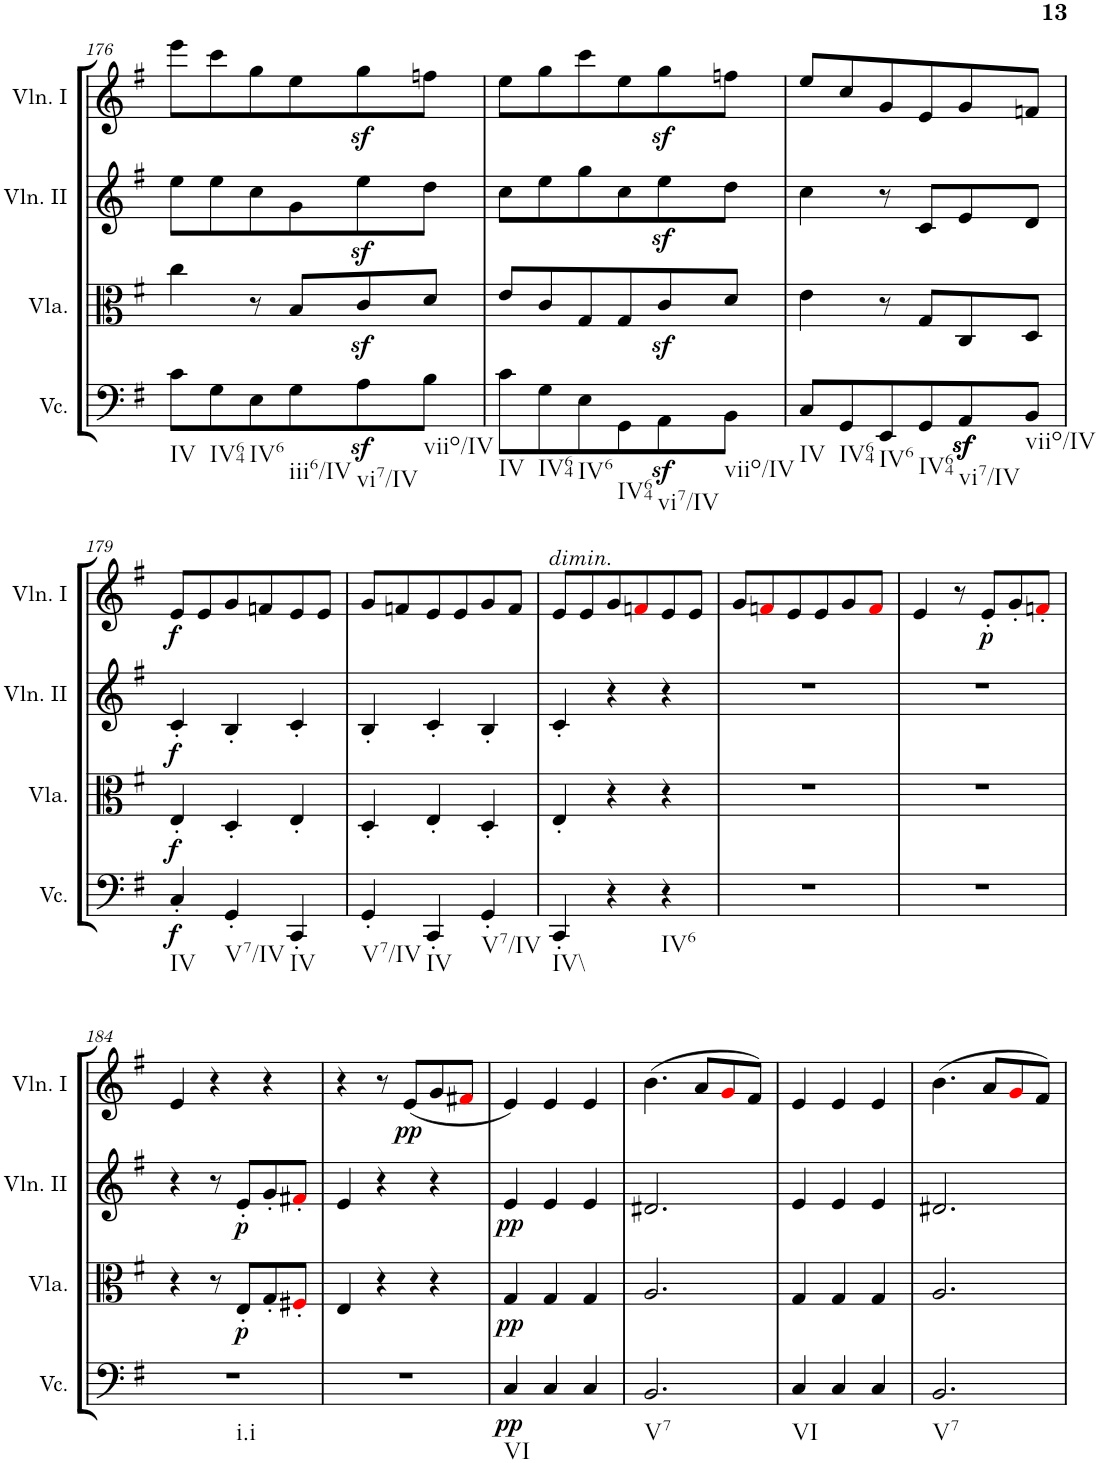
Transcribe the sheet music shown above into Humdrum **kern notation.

**kern	**dynam	**kern	**dynam	**kern	**dynam	**kern	**dynam
*part4	*part4	*part3	*part3	*part2	*part2	*part1	*part1
*staff4	*staff4	*staff3	*staff3	*staff2	*staff2	*staff1	*staff1
*I"Violoncello	*	*I"Viola	*	*I"Violino II	*	*I"Violino I	*
*I'Vc.	*	*I'Vla.	*	*I'Vln. II	*	*I'Vln. I	*
!!LO:PB:g=z
*clefF4	*	*clefC3	*	*clefG2	*	*clefG2	*
*k[f#]	*	*k[f#]	*	*k[f#]	*	*k[f#]	*
*M3/4	*	*M3/4	*	*M3/4	*	*M3/4	*
=176	=176	=176	=176	=176	=176	=176	=176
!LO:TX:b:t=IV	!	!	!	!	!	!	!
8c\L	.	4cc\	.	8ee\L	.	8eee\L	.
!LO:TX:b:t=IV64	!	!	!	!	!	!	!
8G\	.	.	.	8ee\	.	8ccc\	.
!LO:TX:b:t=IV6	!	!	!	!	!	!	!
8E\	.	8r	.	8cc\	.	8gg\	.
!LO:TX:b:t=iii6/IV	!	!	!	!	!	!	!
8G\	.	8B/L	.	8g\	.	8ee\	.
!LO:TX:b:t=vi7/IV	!	!	!	!	!	!	!
8Az<\	.	8cz</	.	8eez<\	.	8ggz<\	.
!LO:TX:b:t=viio/IV	!	!	!	!	!	!	!
8B\J	.	8d/J	.	8dd\J	.	8ffn\J	.
=177	=177	=177	=177	=177	=177	=177	=177
!LO:TX:b:t=IV	!	!	!	!	!	!	!
8c\L	.	8e/L	.	8cc\L	.	8ee\L	.
!LO:TX:b:t=IV64	!	!	!	!	!	!	!
8G\	.	8c/	.	8ee\	.	8gg\	.
!LO:TX:b:t=IV6	!	!	!	!	!	!	!
8E\	.	8G/	.	8gg\	.	8ccc\	.
!LO:TX:b:t=IV64	!	!	!	!	!	!	!
8GG\	.	8G/	.	8cc\	.	8ee\	.
!LO:TX:b:t=vi7/IV	!	!	!	!	!	!	!
8AAz<\	.	8cz</	.	8eez<\	.	8ggz<\	.
!LO:TX:b:t=viio/IV	!	!	!	!	!	!	!
8BB\J	.	8d/J	.	8dd\J	.	8ffn\J	.
=178	=178	=178	=178	=178	=178	=178	=178
!LO:TX:b:t=IV	!	!	!	!	!	!	!
8C/L	.	4e\	.	4cc\	.	8ee/L	.
!LO:TX:b:t=IV64	!	!	!	!	!	!	!
8GG/	.	.	.	.	.	8cc/	.
!LO:TX:b:t=IV6	!	!	!	!	!	!	!
8EE/	.	8r	.	8r	.	8g/	.
!LO:TX:b:t=IV64	!	!	!	!	!	!	!
8GG/	.	8G/L	.	8c/L	.	8e/	.
!LO:TX:b:t=vi7/IV	!	!	!	!	!	!	!
8AAz</	.	8C/	.	8e/	.	8g/	.
!LO:TX:b:t=viio/IV	!	!	!	!	!	!	!
8BB/J	.	8D/J	.	8d/J	.	8fn/J	.
!!LO:LB:g=z
=179	=179	=179	=179	=179	=179	=179	=179
!LO:TX:b:t=IV	!	!	!	!	!	!	!
!	!LO:DY:b	!	!LO:DY:b	!	!LO:DY:b	!	!LO:DY:b
4C'/	f	4E'/	f	4c'/	f	8e/L	f
.	.	.	.	.	.	8e/	.
!LO:TX:b:t=V7/IV	!	!	!	!	!	!	!
4GG'/	.	4D'/	.	4B'/	.	8g/	.
.	.	.	.	.	.	8fn/	.
!LO:TX:b:t=IV	!	!	!	!	!	!	!
4CC'/	.	4E'/	.	4c'/	.	8e/	.
.	.	.	.	.	.	8e/J	.
=180	=180	=180	=180	=180	=180	=180	=180
!LO:TX:b:t=V7/IV	!	!	!	!	!	!	!
4GG'/	.	4D'/	.	4B'/	.	8g/L	.
.	.	.	.	.	.	8fn/	.
!LO:TX:b:t=IV	!	!	!	!	!	!	!
4CC'/	.	4E'/	.	4c'/	.	8e/	.
.	.	.	.	.	.	8e/	.
!LO:TX:b:t=V7/IV	!	!	!	!	!	!	!
4GG'/	.	4D'/	.	4B'/	.	8g/	.
.	.	.	.	.	.	8f/J	.
=181	=181	=181	=181	=181	=181	=181	=181
!LO:TX:b:t=IV\\	!	!	!	!	!	!	!
4CC'/	.	4E'/	.	4c'/	.	8e/L	.
!	!	!	!	!	!	!LO:TX:a:i:t=dimin.	!
.	.	.	.	.	.	8e/	.
4r	.	4r	.	4r	.	8g/	.
.	.	.	.	.	.	8fni/	.
!LO:TX:b:t=IV6	!	!	!	!	!	!	!
4r	.	4r	.	4r	.	8e/	.
.	.	.	.	.	.	8e/J	.
=182	=182	=182	=182	=182	=182	=182	=182
2.r	.	2.r	.	2.r	.	8g/L	.
.	.	.	.	.	.	8fni/	.
.	.	.	.	.	.	8e/	.
.	.	.	.	.	.	8e/	.
.	.	.	.	.	.	8g/	.
.	.	.	.	.	.	8fi/J	.
=183	=183	=183	=183	=183	=183	=183	=183
2.r	.	2.r	.	2.r	.	4e/	.
.	.	.	.	.	.	8r	.
!	!	!	!	!	!	!	!LO:DY:b
.	.	.	.	.	.	8e'/L	p
.	.	.	.	.	.	8g'/	.
.	.	.	.	.	.	8fn'i/J	.
!!LO:LB:g=z
=184	=184	=184	=184	=184	=184	=184	=184
!LO:TX:b:t=i.i	!	!	!	!	!	!	!
2.r	.	4r	.	4r	.	4e/	.
.	.	8r	.	8r	.	4r	.
!	!	!	!LO:DY:b	!	!LO:DY:b	!	!
.	.	8E'/L	p	8e'/L	p	.	.
.	.	8G'/	.	8g'/	.	4r	.
.	.	8F#X'i/J	.	8f#X'i/J	.	.	.
=185	=185	=185	=185	=185	=185	=185	=185
2.r	.	4E/	.	4e/	.	4r	.
.	.	4r	.	4r	.	8r	.
!	!	!	!	!	!	!	!LO:DY:b
.	.	.	.	.	.	(8e/L	pp
.	.	4r	.	4r	.	8g/	.
.	.	.	.	.	.	8f#Xi/J	.
=186	=186	=186	=186	=186	=186	=186	=186
!LO:TX:b:t=VI	!	!	!	!	!	!	!
!	!LO:DY:b	!	!LO:DY:b	!	!LO:DY:b	!	!
4C/	pp	4G/	pp	4e/	pp	4e/)	.
4C/	.	4G/	.	4e/	.	4e/	.
4C/	.	4G/	.	4e/	.	4e/	.
=187	=187	=187	=187	=187	=187	=187	=187
!LO:TX:b:t=V7	!	!	!	!	!	!	!
2.BB/	.	2.A/	.	2.d#X/	.	(4.b\	.
.	.	.	.	.	.	8a/L	.
.	.	.	.	.	.	8gi/	.
.	.	.	.	.	.	8f#/J)	.
=188	=188	=188	=188	=188	=188	=188	=188
!LO:TX:b:t=VI	!	!	!	!	!	!	!
4C/	.	4G/	.	4e/	.	4e/	.
4C/	.	4G/	.	4e/	.	4e/	.
4C/	.	4G/	.	4e/	.	4e/	.
=189	=189	=189	=189	=189	=189	=189	=189
!LO:TX:b:t=V7	!	!	!	!	!	!	!
2.BB/	.	2.A/	.	2.d#X/	.	(4.b\	.
.	.	.	.	.	.	8a/L	.
.	.	.	.	.	.	8gi/	.
.	.	.	.	.	.	8f#/J)	.
=	=	=	=	=	=	=	=
*-	*-	*-	*-	*-	*-	*-	*-
